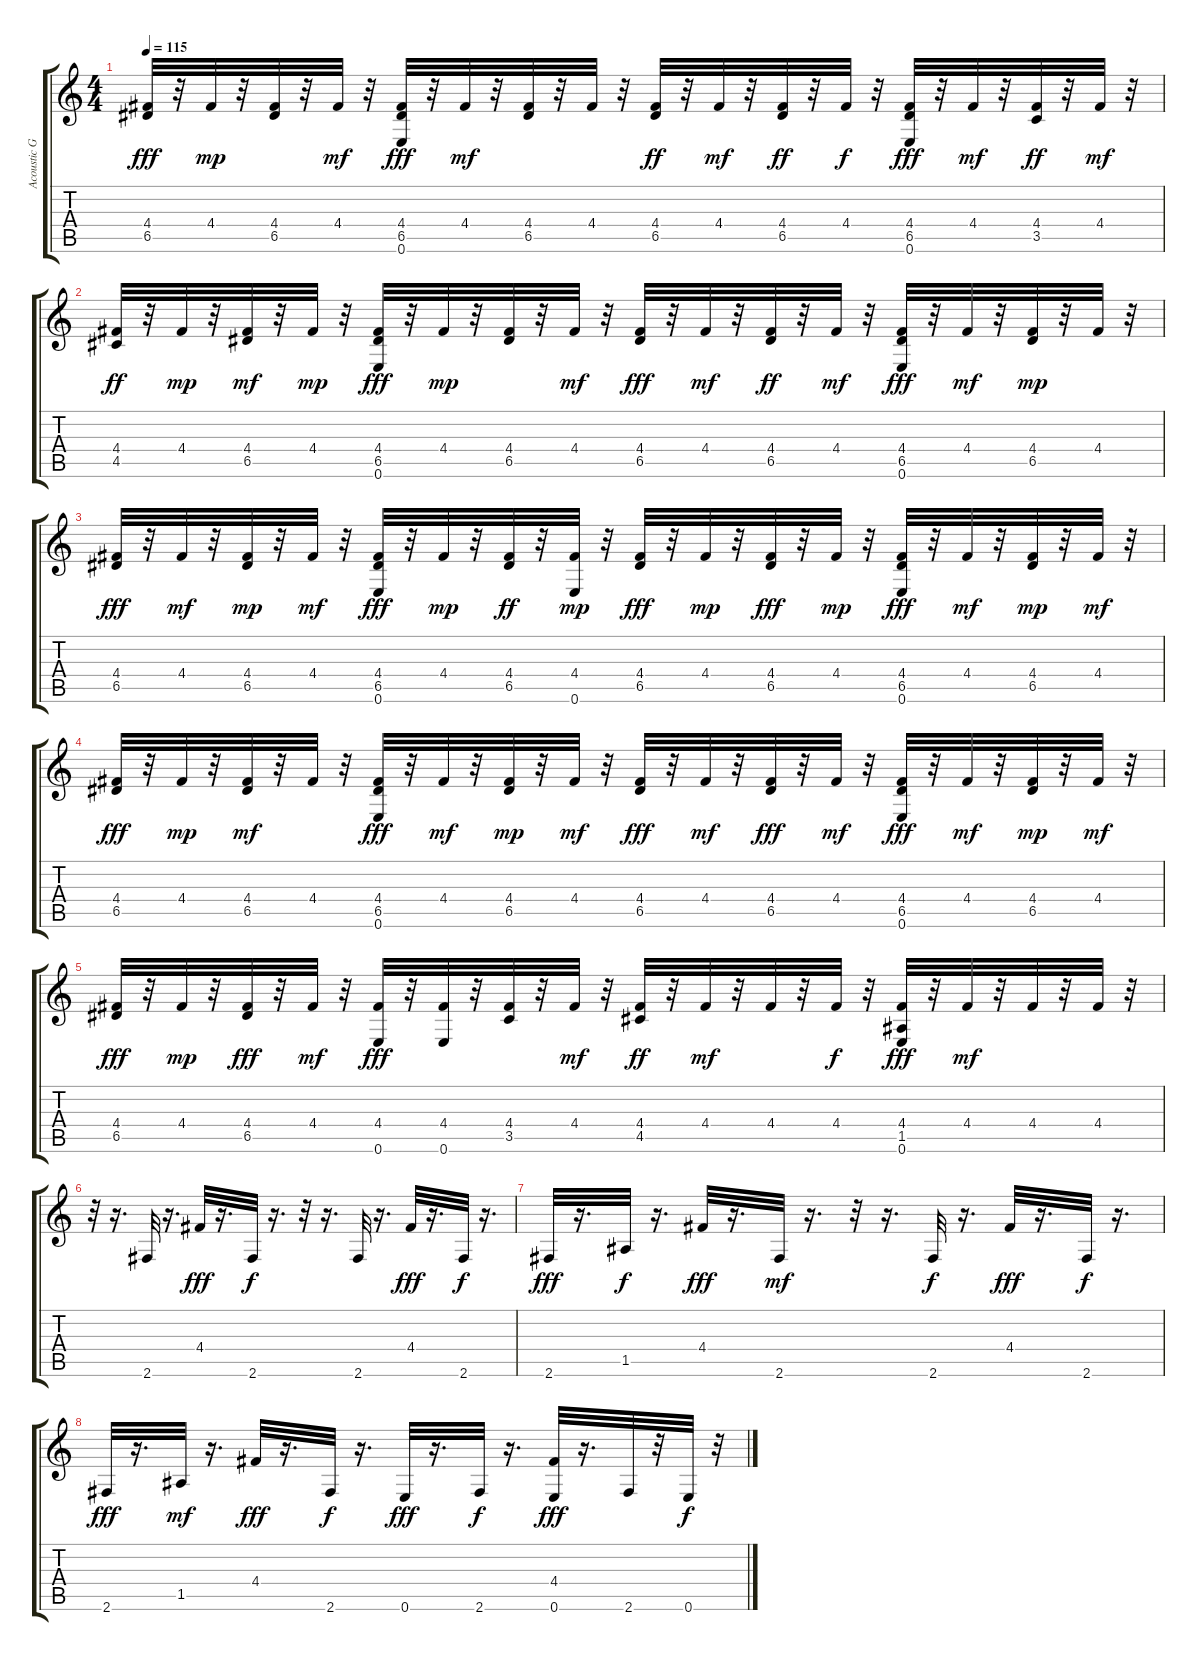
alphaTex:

\track ("Acoustic Guitar" "Acoustic G") {instrument acousticguitarsteel}
\staff {score tabs}
\tuning (E4 B3 G3 D3 A2 E2) {hide}
\ts (4 4)
\tempo 115
\clef g2
\ks c
(4.4 6.5).32{dy fff} r.32 4.4.32{dy mp} r.32 (4.4 6.5).32 r.32 4.4.32{dy mf} r.32 (4.4 6.5 0.6).32{dy fff} r.32 4.4.32{dy mf} r.32 (4.4 6.5).32 r.32 4.4.32 r.32 (4.4 6.5).32{dy ff} r.32 4.4.32{dy mf} r.32 (4.4 6.5).32{dy ff} r.32 4.4.32{dy f} r.32 (4.4 6.5 0.6).32{dy fff} r.32 4.4.32{dy mf} r.32 (4.4 3.5).32{dy ff} r.32 4.4.32{dy mf} r.32 |
(4.4 4.5).32{dy ff} r.32 4.4.32{dy mp} r.32 (4.4 6.5).32{dy mf} r.32 4.4.32{dy mp} r.32 (4.4 6.5 0.6).32{dy fff} r.32 4.4.32{dy mp} r.32 (4.4 6.5).32 r.32 4.4.32{dy mf} r.32 (4.4 6.5).32{dy fff} r.32 4.4.32{dy mf} r.32 (4.4 6.5).32{dy ff} r.32 4.4.32{dy mf} r.32 (4.4 6.5 0.6).32{dy fff} r.32 4.4.32{dy mf} r.32 (4.4 6.5).32{dy mp} r.32 4.4.32 r.32 |
(4.4 6.5).32{dy fff} r.32 4.4.32{dy mf} r.32 (4.4 6.5).32{dy mp} r.32 4.4.32{dy mf} r.32 (4.4 6.5 0.6).32{dy fff} r.32 4.4.32{dy mp} r.32 (4.4 6.5).32{dy ff} r.32 (4.4 0.6).32{dy mp} r.32 (4.4 6.5).32{dy fff} r.32 4.4.32{dy mp} r.32 (4.4 6.5).32{dy fff} r.32 4.4.32{dy mp} r.32 (4.4 6.5 0.6).32{dy fff} r.32 4.4.32{dy mf} r.32 (4.4 6.5).32{dy mp} r.32 4.4.32{dy mf} r.32 |
(4.4 6.5).32{dy fff} r.32 4.4.32{dy mp} r.32 (4.4 6.5).32{dy mf} r.32 4.4.32 r.32 (4.4 6.5 0.6).32{dy fff} r.32 4.4.32{dy mf} r.32 (4.4 6.5).32{dy mp} r.32 4.4.32{dy mf} r.32 (4.4 6.5).32{dy fff} r.32 4.4.32{dy mf} r.32 (4.4 6.5).32{dy fff} r.32 4.4.32{dy mf} r.32 (4.4 6.5 0.6).32{dy fff} r.32 4.4.32{dy mf} r.32 (4.4 6.5).32{dy mp} r.32 4.4.32{dy mf} r.32 |
(4.4 6.5).32{dy fff} r.32 4.4.32{dy mp} r.32 (4.4 6.5).32{dy fff} r.32 4.4.32{dy mf} r.32 (4.4 0.6).32{dy fff} r.32 (4.4 0.6).32 r.32 (4.4 3.5).32 r.32 4.4.32{dy mf} r.32 (4.4 4.5).32{dy ff} r.32 4.4.32{dy mf} r.32 4.4.32 r.32 4.4.32{dy f} r.32 (4.4 1.5 0.6).32{dy fff} r.32 4.4.32{dy mf} r.32 4.4.32 r.32 4.4.32 r.32 |
r.32 r.16{d} 2.6.32 r.16{d} 4.4.32{dy fff} r.16{d} 2.6.32{dy f} r.16{d} r.32 r.16{d} 2.6.32 r.16{d} 4.4.32{dy fff} r.16{d} 2.6.32{dy f} r.16{d} |
2.6.32{dy fff} r.16{d} 1.5.32{dy f} r.16{d} 4.4.32{dy fff} r.16{d} 2.6.32{dy mf} r.16{d} r.32 r.16{d} 2.6.32{dy f} r.16{d} 4.4.32{dy fff} r.16{d} 2.6.32{dy f} r.16{d} |
2.6.32{dy fff} r.16{d} 1.5.32{dy mf} r.16{d} 4.4.32{dy fff} r.16{d} 2.6.32{dy f} r.16{d} 0.6.32{dy fff} r.16{d} 2.6.32{dy f} r.16{d} (4.4 0.6).32{dy fff} r.16{d} 2.6.32 r.32 0.6.32{dy f} r.32
